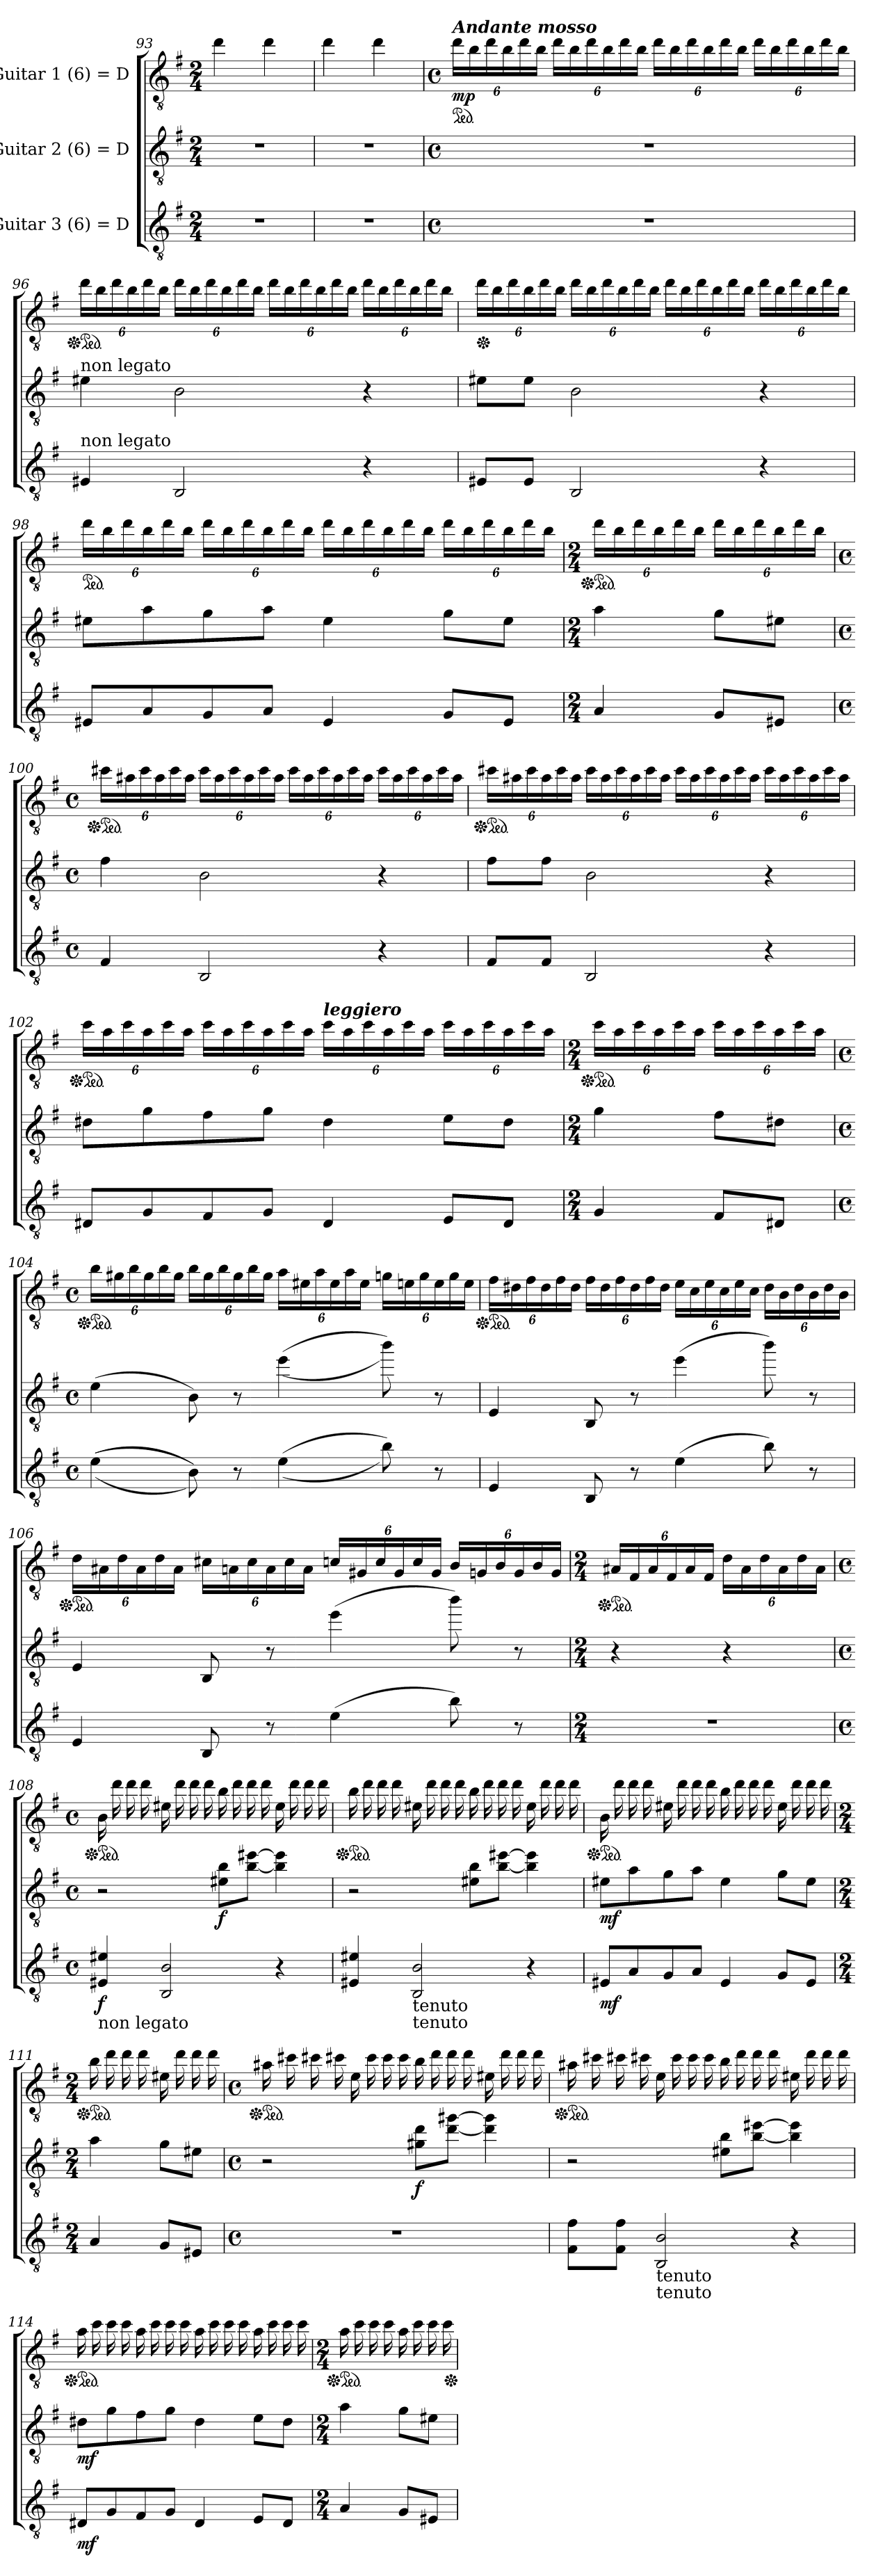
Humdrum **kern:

**kern	**dynam	**kern	**dynam	**kern	**dynam
*part3	*part3	*part2	*part2	*part1	*part1
*staff3	*staff3	*staff2	*staff2	*staff1	*staff1
*I"Guitar 3 (6) = D	*	*I"Guitar 2 (6) = D	*	*I"Guitar 1 (6) = D	*
!!LO:LB:g=z
*clefGv2	*	*clefGv2	*	*clefGv2	*
*k[f#]	*	*k[f#]	*	*k[f#]	*
*M2/4	*	*M2/4	*	*M2/4	*
=93	=93	=93	=93	=93	=93
2r	.	2r	.	4dd\	.
.	.	.	.	4dd\	.
=94	=94	=94	=94	=94	=94
2r	.	2r	.	4dd\	.
.	.	.	.	4dd\	.
=95	=95	=95	=95	=95	=95
*M4/4	*	*M4/4	*	*M4/4	*
*met(c)	*	*met(c)	*	*met(c)	*
*	*	*	*	*ped	*
*	*	*	*	*Xbrackettup	*
*	*	*	*	*MM72	*
!	!	!	!	!LO:TX:a:Bi:t=Andante mosso	!
!	!	!	!	!	!LO:DY:b
1r	.	1r	.	24dd\LL	mp
.	.	.	.	24b\	.
.	.	.	.	24dd\	.
.	.	.	.	24b\	.
.	.	.	.	24dd\	.
.	.	.	.	24b\JJ	.
.	.	.	.	24dd\LL	.
.	.	.	.	24b\	.
.	.	.	.	24dd\	.
.	.	.	.	24b\	.
.	.	.	.	24dd\	.
.	.	.	.	24b\JJ	.
.	.	.	.	24dd\LL	.
.	.	.	.	24b\	.
.	.	.	.	24dd\	.
.	.	.	.	24b\	.
.	.	.	.	24dd\	.
.	.	.	.	24b\JJ	.
.	.	.	.	24dd\LL	.
.	.	.	.	24b\	.
.	.	.	.	24dd\	.
.	.	.	.	24b\	.
.	.	.	.	24dd\	.
.	.	.	.	24b\JJ	.
!!LO:LB:g=z
=96	=96	=96	=96	=96	=96
*	*	*	*	*Xped	*
*	*	*	*	*ped	*
!	!	!LO:TX:a:t=non legato	!	!	!
!LO:TX:a:t=non legato	!	!	!	!	!
4E#X/	.	4e#X\	.	24dd\LL	.
.	.	.	.	24b\	.
.	.	.	.	24dd\	.
.	.	.	.	24b\	.
.	.	.	.	24dd\	.
.	.	.	.	24b\JJ	.
2BB/	.	2B\	.	24dd\LL	.
.	.	.	.	24b\	.
.	.	.	.	24dd\	.
.	.	.	.	24b\	.
.	.	.	.	24dd\	.
.	.	.	.	24b\JJ	.
.	.	.	.	24dd\LL	.
.	.	.	.	24b\	.
.	.	.	.	24dd\	.
.	.	.	.	24b\	.
.	.	.	.	24dd\	.
.	.	.	.	24b\JJ	.
4r	.	4r	.	24dd\LL	.
.	.	.	.	24b\	.
.	.	.	.	24dd\	.
.	.	.	.	24b\	.
.	.	.	.	24dd\	.
.	.	.	.	24b\JJ	.
!!LO:LB:g=z
=97	=97	=97	=97	=97	=97
*	*	*	*	*Xped	*
8E#X/L	.	8e#X\L	.	24dd\LL	.
.	.	.	.	24b\	.
.	.	.	.	24dd\	.
8E#/J	.	8e#\J	.	24b\	.
.	.	.	.	24dd\	.
.	.	.	.	24b\JJ	.
2BB/	.	2B\	.	24dd\LL	.
.	.	.	.	24b\	.
.	.	.	.	24dd\	.
.	.	.	.	24b\	.
.	.	.	.	24dd\	.
.	.	.	.	24b\JJ	.
.	.	.	.	24dd\LL	.
.	.	.	.	24b\	.
.	.	.	.	24dd\	.
.	.	.	.	24b\	.
.	.	.	.	24dd\	.
.	.	.	.	24b\JJ	.
4r	.	4r	.	24dd\LL	.
.	.	.	.	24b\	.
.	.	.	.	24dd\	.
.	.	.	.	24b\	.
.	.	.	.	24dd\	.
.	.	.	.	24b\JJ	.
!!LO:PB:g=z
=98	=98	=98	=98	=98	=98
*	*	*	*	*ped	*
8E#X/L	.	8e#X\L	.	24dd\LL	.
.	.	.	.	24b\	.
.	.	.	.	24dd\	.
8A/	.	8a\	.	24b\	.
.	.	.	.	24dd\	.
.	.	.	.	24b\JJ	.
8G/	.	8g\	.	24dd\LL	.
.	.	.	.	24b\	.
.	.	.	.	24dd\	.
8A/J	.	8a\J	.	24b\	.
.	.	.	.	24dd\	.
.	.	.	.	24b\JJ	.
4E#/	.	4e#\	.	24dd\LL	.
.	.	.	.	24b\	.
.	.	.	.	24dd\	.
.	.	.	.	24b\	.
.	.	.	.	24dd\	.
.	.	.	.	24b\JJ	.
8G/L	.	8g\L	.	24dd\LL	.
.	.	.	.	24b\	.
.	.	.	.	24dd\	.
8E#/J	.	8e#\J	.	24b\	.
.	.	.	.	24dd\	.
.	.	.	.	24b\JJ	.
=99	=99	=99	=99	=99	=99
*M2/4	*	*M2/4	*	*M2/4	*
*	*	*	*	*Xped	*
*	*	*	*	*ped	*
4A/	.	4a\	.	24dd\LL	.
.	.	.	.	24b\	.
.	.	.	.	24dd\	.
.	.	.	.	24b\	.
.	.	.	.	24dd\	.
.	.	.	.	24b\JJ	.
8G/L	.	8g\L	.	24dd\LL	.
.	.	.	.	24b\	.
.	.	.	.	24dd\	.
8E#X/J	.	8e#X\J	.	24b\	.
.	.	.	.	24dd\	.
.	.	.	.	24b\JJ	.
!!LO:LB:g=z
=100	=100	=100	=100	=100	=100
*M4/4	*	*M4/4	*	*M4/4	*
*met(c)	*	*met(c)	*	*met(c)	*
*	*	*	*	*Xped	*
*	*	*	*	*ped	*
4F#/	.	4f#\	.	24cc#X\LL	.
.	.	.	.	24a#X\	.
.	.	.	.	24cc#\	.
.	.	.	.	24a#\	.
.	.	.	.	24cc#\	.
.	.	.	.	24a#\JJ	.
2BB/	.	2B\	.	24cc#\LL	.
.	.	.	.	24a#\	.
.	.	.	.	24cc#\	.
.	.	.	.	24a#\	.
.	.	.	.	24cc#\	.
.	.	.	.	24a#\JJ	.
.	.	.	.	24cc#\LL	.
.	.	.	.	24a#\	.
.	.	.	.	24cc#\	.
.	.	.	.	24a#\	.
.	.	.	.	24cc#\	.
.	.	.	.	24a#\JJ	.
4r	.	4r	.	24cc#\LL	.
.	.	.	.	24a#\	.
.	.	.	.	24cc#\	.
.	.	.	.	24a#\	.
.	.	.	.	24cc#\	.
.	.	.	.	24a#\JJ	.
!!LO:LB:g=z
=101	=101	=101	=101	=101	=101
*	*	*	*	*Xped	*
*	*	*	*	*ped	*
8F#/L	.	8f#\L	.	24cc#X\LL	.
.	.	.	.	24a#X\	.
.	.	.	.	24cc#\	.
8F#/J	.	8f#\J	.	24a#\	.
.	.	.	.	24cc#\	.
.	.	.	.	24a#\JJ	.
2BB/	.	2B\	.	24cc#\LL	.
.	.	.	.	24a#\	.
.	.	.	.	24cc#\	.
.	.	.	.	24a#\	.
.	.	.	.	24cc#\	.
.	.	.	.	24a#\JJ	.
.	.	.	.	24cc#\LL	.
.	.	.	.	24a#\	.
.	.	.	.	24cc#\	.
.	.	.	.	24a#\	.
.	.	.	.	24cc#\	.
.	.	.	.	24a#\JJ	.
4r	.	4r	.	24cc#\LL	.
.	.	.	.	24a#\	.
.	.	.	.	24cc#\	.
.	.	.	.	24a#\	.
.	.	.	.	24cc#\	.
.	.	.	.	24a#\JJ	.
!!LO:LB:g=z
=102	=102	=102	=102	=102	=102
*	*	*	*	*Xped	*
*	*	*	*	*ped	*
8D#X/L	.	8d#X\L	.	24cc\LL	.
.	.	.	.	24a\	.
.	.	.	.	24cc\	.
8G/	.	8g\	.	24a\	.
.	.	.	.	24cc\	.
.	.	.	.	24a\JJ	.
8F#/	.	8f#\	.	24cc\LL	.
.	.	.	.	24a\	.
.	.	.	.	24cc\	.
8G/J	.	8g\J	.	24a\	.
.	.	.	.	24cc\	.
.	.	.	.	24a\JJ	.
!	!	!	!	!LO:TX:a:Bi:t=leggiero	!
4D#/	.	4d#\	.	24cc\LL	.
.	.	.	.	24a\	.
.	.	.	.	24cc\	.
.	.	.	.	24a\	.
.	.	.	.	24cc\	.
.	.	.	.	24a\JJ	.
8E/L	.	8e\L	.	24cc\LL	.
.	.	.	.	24a\	.
.	.	.	.	24cc\	.
8D#/J	.	8d#\J	.	24a\	.
.	.	.	.	24cc\	.
.	.	.	.	24a\JJ	.
=103	=103	=103	=103	=103	=103
*M2/4	*	*M2/4	*	*M2/4	*
*	*	*	*	*Xped	*
*	*	*	*	*ped	*
4G/	.	4g\	.	24cc\LL	.
.	.	.	.	24a\	.
.	.	.	.	24cc\	.
.	.	.	.	24a\	.
.	.	.	.	24cc\	.
.	.	.	.	24a\JJ	.
8F#/L	.	8f#\L	.	24cc\LL	.
.	.	.	.	24a\	.
.	.	.	.	24cc\	.
8D#X/J	.	8d#X\J	.	24a\	.
.	.	.	.	24cc\	.
.	.	.	.	24a\JJ	.
!!LO:PB:g=z
=104	=104	=104	=104	=104	=104
*M4/4	*	*M4/4	*	*M4/4	*
*met(c)	*	*met(c)	*	*met(c)	*
*	*	*	*	*Xped	*
*	*	*	*	*ped	*
(((4e\	.	(4e\	.	24b\LL	.
.	.	.	.	24g#X\	.
.	.	.	.	24b\	.
.	.	.	.	24g#\	.
.	.	.	.	24b\	.
.	.	.	.	24g#\JJ	.
8B\)))	.	8B\)	.	24b\LL	.
.	.	.	.	24g#\	.
.	.	.	.	24b\	.
8r	.	8r	.	24g#\	.
.	.	.	.	24b\	.
.	.	.	.	24g#\JJ	.
((4e\	.	((4ee\	.	24a\LL	.
.	.	.	.	24e#X\	.
.	.	.	.	24a\	.
.	.	.	.	24e#\	.
.	.	.	.	24a\	.
.	.	.	.	24e#\JJ	.
8b\))	.	8bb\))	.	24gn\LL	.
.	.	.	.	24en\	.
.	.	.	.	24g\	.
8r	.	8r	.	24e\	.
.	.	.	.	24g\	.
.	.	.	.	24e\JJ	.
=105	=105	=105	=105	=105	=105
*	*	*	*	*Xped	*
*	*	*	*	*ped	*
4E/	.	4E/	.	24f#\LL	.
.	.	.	.	24d#X\	.
.	.	.	.	24f#\	.
.	.	.	.	24d#\	.
.	.	.	.	24f#\	.
.	.	.	.	24d#\JJ	.
8BB/	.	8BB/	.	24f#\LL	.
.	.	.	.	24d#\	.
.	.	.	.	24f#\	.
8r	.	8r	.	24d#\	.
.	.	.	.	24f#\	.
.	.	.	.	24d#\JJ	.
(4e\	.	(4ee\	.	24e\LL	.
.	.	.	.	24c\	.
.	.	.	.	24e\	.
.	.	.	.	24c\	.
.	.	.	.	24e\	.
.	.	.	.	24c\JJ	.
8b\)	.	8bb\)	.	24d#\LL	.
.	.	.	.	24B\	.
.	.	.	.	24d#\	.
8r	.	8r	.	24B\	.
.	.	.	.	24d#\	.
.	.	.	.	24B\JJ	.
!!LO:LB:g=z
=106	=106	=106	=106	=106	=106
*	*	*	*	*Xped	*
*	*	*	*	*ped	*
4E/	.	4E/	.	24d\LL	.
.	.	.	.	24A#X\	.
.	.	.	.	24d\	.
.	.	.	.	24A#\	.
.	.	.	.	24d\	.
.	.	.	.	24A#\JJ	.
8BB/	.	8BB/	.	24c#X\LL	.
.	.	.	.	24An\	.
.	.	.	.	24c#\	.
8r	.	8r	.	24A\	.
.	.	.	.	24c#\	.
.	.	.	.	24A\JJ	.
(4e\	.	(4ee\	.	24cn/LL	.
.	.	.	.	24G#X/	.
.	.	.	.	24c/	.
.	.	.	.	24G#/	.
.	.	.	.	24c/	.
.	.	.	.	24G#/JJ	.
8b\)	.	8bb\)	.	24B/LL	.
.	.	.	.	24Gn/	.
.	.	.	.	24B/	.
8r	.	8r	.	24G/	.
.	.	.	.	24B/	.
.	.	.	.	24G/JJ	.
=107	=107	=107	=107	=107	=107
*M2/4	*	*M2/4	*	*M2/4	*
*	*	*	*	*Xped	*
*	*	*	*	*ped	*
2r	.	4r	.	24A#X/LL	.
.	.	.	.	24F#/	.
.	.	.	.	24A#/	.
.	.	.	.	24F#/	.
.	.	.	.	24A#/	.
.	.	.	.	24F#/JJ	.
.	.	4r	.	24d\LL	.
.	.	.	.	24A#\	.
.	.	.	.	24d\	.
.	.	.	.	24A#\	.
.	.	.	.	24d\	.
.	.	.	.	24A#\JJ	.
!!LO:LB:g=z
=108	=108	=108	=108	=108	=108
*M4/4	*	*M4/4	*	*M4/4	*
*met(c)	*	*met(c)	*	*met(c)	*
*	*	*	*	*Xped	*
*	*	*	*	*ped	*
!LO:TX:b:t=non legato	!	!	!	!	!
!	!LO:DY:b	!	!	!	!
4E#X/ 4e#X/	f	2r	.	16B\KL	.
*	*	*	*	*tremolo	*
.	.	.	.	16dd\LL	.
.	.	.	.	16dd\	.
.	.	.	.	16dd\JJ	.
*	*	*	*	*Xtremolo	*
2BB/ 2B/	.	.	.	16e#X\KL	.
*	*	*	*	*tremolo	*
.	.	.	.	16dd\LL	.
.	.	.	.	16dd\	.
.	.	.	.	16dd\JJ	.
*	*	*	*	*Xtremolo	*
!	!	!	!LO:DY:b	!	!
.	.	8e#X\ 8b\L	f	16b\KL	.
*	*	*	*	*tremolo	*
.	.	.	.	16dd\LL	.
.	.	[8b\ [8ee#X\J	.	16dd\	.
.	.	.	.	16dd\JJ	.
*	*	*	*	*Xtremolo	*
4r	.	4b\] 4ee#\]	.	16e#\KL	.
*	*	*	*	*tremolo	*
.	.	.	.	16dd\LL	.
.	.	.	.	16dd\	.
.	.	.	.	16dd\JJ	.
*	*	*	*	*Xtremolo	*
=109	=109	=109	=109	=109	=109
*	*	*	*	*Xped	*
*	*	*	*	*ped	*
4E#X/ 4e#X/	.	2r	.	16b\KL	.
*	*	*	*	*tremolo	*
.	.	.	.	16dd\LL	.
.	.	.	.	16dd\	.
.	.	.	.	16dd\JJ	.
*	*	*	*	*Xtremolo	*
!LO:TX:b:t=tenuto	!	!	!	!	!
!LO:TX:b:t=tenuto	!	!	!	!	!
2BB/ 2B/	.	.	.	16e#X\KL	.
*	*	*	*	*tremolo	*
.	.	.	.	16dd\LL	.
.	.	.	.	16dd\	.
.	.	.	.	16dd\JJ	.
*	*	*	*	*Xtremolo	*
.	.	8e#X\ 8b\L	.	16b\KL	.
*	*	*	*	*tremolo	*
.	.	.	.	16dd\LL	.
.	.	[8b\ [8ee#X\J	.	16dd\	.
.	.	.	.	16dd\JJ	.
*	*	*	*	*Xtremolo	*
4r	.	4b\] 4ee#\]	.	16e#\KL	.
*	*	*	*	*tremolo	*
.	.	.	.	16dd\LL	.
.	.	.	.	16dd\	.
.	.	.	.	16dd\JJ	.
*	*	*	*	*Xtremolo	*
=110	=110	=110	=110	=110	=110
*	*	*	*	*Xped	*
*	*	*	*	*ped	*
!	!LO:DY:b	!	!LO:DY:b	!	!
8E#X/L	mf	8e#X\L	mf	16B\KL	.
*	*	*	*	*tremolo	*
.	.	.	.	16dd\LL	.
8A/	.	8a\	.	16dd\	.
.	.	.	.	16dd\JJ	.
*	*	*	*	*Xtremolo	*
8G/	.	8g\	.	16e#X\KL	.
*	*	*	*	*tremolo	*
.	.	.	.	16dd\LL	.
8A/J	.	8a\J	.	16dd\	.
.	.	.	.	16dd\JJ	.
*	*	*	*	*Xtremolo	*
4E#/	.	4e#\	.	16b\KL	.
*	*	*	*	*tremolo	*
.	.	.	.	16dd\LL	.
.	.	.	.	16dd\	.
.	.	.	.	16dd\JJ	.
*	*	*	*	*Xtremolo	*
8G/L	.	8g\L	.	16e#\KL	.
*	*	*	*	*tremolo	*
.	.	.	.	16dd\LL	.
8E#/J	.	8e#\J	.	16dd\	.
.	.	.	.	16dd\JJ	.
*	*	*	*	*Xtremolo	*
=111	=111	=111	=111	=111	=111
*M2/4	*	*M2/4	*	*M2/4	*
*	*	*	*	*Xped	*
*	*	*	*	*ped	*
4A/	.	4a\	.	16b\KL	.
*	*	*	*	*tremolo	*
.	.	.	.	16dd\LL	.
.	.	.	.	16dd\	.
.	.	.	.	16dd\JJ	.
*	*	*	*	*Xtremolo	*
8G/L	.	8g\L	.	16e#X\KL	.
*	*	*	*	*tremolo	*
.	.	.	.	16dd\LL	.
8E#X/J	.	8e#X\J	.	16dd\	.
.	.	.	.	16dd\JJ	.
*	*	*	*	*Xtremolo	*
!!LO:LB:g=z
=112	=112	=112	=112	=112	=112
*M4/4	*	*M4/4	*	*M4/4	*
*met(c)	*	*met(c)	*	*met(c)	*
*	*	*	*	*Xped	*
*	*	*	*	*ped	*
1r	.	2r	.	16a#X\KL	.
*	*	*	*	*tremolo	*
.	.	.	.	16cc#X\LL	.
.	.	.	.	16cc#X\	.
.	.	.	.	16cc#X\JJ	.
*	*	*	*	*Xtremolo	*
.	.	.	.	16e\KL	.
*	*	*	*	*tremolo	*
.	.	.	.	16cc#\LL	.
.	.	.	.	16cc#\	.
.	.	.	.	16cc#\JJ	.
*	*	*	*	*Xtremolo	*
!	!	!	!LO:DY:b	!	!
.	.	8g#X\ 8dd\L	f	16b\KL	.
*	*	*	*	*tremolo	*
.	.	.	.	16dd\LL	.
.	.	[8dd\ [8gg#X\J	.	16dd\	.
.	.	.	.	16dd\JJ	.
*	*	*	*	*Xtremolo	*
.	.	4dd\] 4gg#\]	.	16e#X\KL	.
*	*	*	*	*tremolo	*
.	.	.	.	16dd\LL	.
.	.	.	.	16dd\	.
.	.	.	.	16dd\JJ	.
*	*	*	*	*Xtremolo	*
=113	=113	=113	=113	=113	=113
*	*	*	*	*Xped	*
*	*	*	*	*ped	*
8F#\ 8f#\L	.	2r	.	16a#X\KL	.
*	*	*	*	*tremolo	*
.	.	.	.	16cc#X\LL	.
8F#\ 8f#\J	.	.	.	16cc#X\	.
.	.	.	.	16cc#X\JJ	.
*	*	*	*	*Xtremolo	*
!LO:TX:b:t=tenuto	!	!	!	!	!
!LO:TX:b:t=tenuto	!	!	!	!	!
2BB/ 2B/	.	.	.	16e\KL	.
*	*	*	*	*tremolo	*
.	.	.	.	16cc#\LL	.
.	.	.	.	16cc#\	.
.	.	.	.	16cc#\JJ	.
*	*	*	*	*Xtremolo	*
.	.	8e#X\ 8b\L	.	16b\KL	.
*	*	*	*	*tremolo	*
.	.	.	.	16dd\LL	.
.	.	[8b\ [8ee#X\J	.	16dd\	.
.	.	.	.	16dd\JJ	.
*	*	*	*	*Xtremolo	*
4r	.	4b\] 4ee#\]	.	16e#X\KL	.
*	*	*	*	*tremolo	*
.	.	.	.	16dd\LL	.
.	.	.	.	16dd\	.
.	.	.	.	16dd\JJ	.
*	*	*	*	*Xtremolo	*
=114	=114	=114	=114	=114	=114
*	*	*	*	*Xped	*
*	*	*	*	*ped	*
!	!LO:DY:b	!	!LO:DY:b	!	!
8D#X/L	mf	8d#X\L	mf	16a\KL	.
*	*	*	*	*tremolo	*
.	.	.	.	16cc\LL	.
8G/	.	8g\	.	16cc\	.
.	.	.	.	16cc\JJ	.
*	*	*	*	*Xtremolo	*
8F#/	.	8f#\	.	16a\KL	.
*	*	*	*	*tremolo	*
.	.	.	.	16cc\LL	.
8G/J	.	8g\J	.	16cc\	.
.	.	.	.	16cc\JJ	.
*	*	*	*	*Xtremolo	*
4D#/	.	4d#\	.	16a\KL	.
*	*	*	*	*tremolo	*
.	.	.	.	16cc\LL	.
.	.	.	.	16cc\	.
.	.	.	.	16cc\JJ	.
*	*	*	*	*Xtremolo	*
8E/L	.	8e\L	.	16a\KL	.
*	*	*	*	*tremolo	*
.	.	.	.	16cc\LL	.
8D#/J	.	8d#\J	.	16cc\	.
.	.	.	.	16cc\JJ	.
*	*	*	*	*Xtremolo	*
=115	=115	=115	=115	=115	=115
*M2/4	*	*M2/4	*	*M2/4	*
*	*	*	*	*Xped	*
*	*	*	*	*ped	*
4A/	.	4a\	.	16a\KL	.
*	*	*	*	*tremolo	*
.	.	.	.	16cc\LL	.
.	.	.	.	16cc\	.
.	.	.	.	16cc\JJ	.
*	*	*	*	*Xtremolo	*
8G/L	.	8g\L	.	16a\KL	.
*	*	*	*	*tremolo	*
.	.	.	.	16cc\LL	.
8E#X/J	.	8e#X\J	.	16cc\	.
.	.	.	.	16cc\JJ	.
*	*	*	*	*Xtremolo	*
*	*	*	*	*Xped	*
=	=	=	=	=	=
*-	*-	*-	*-	*-	*-
